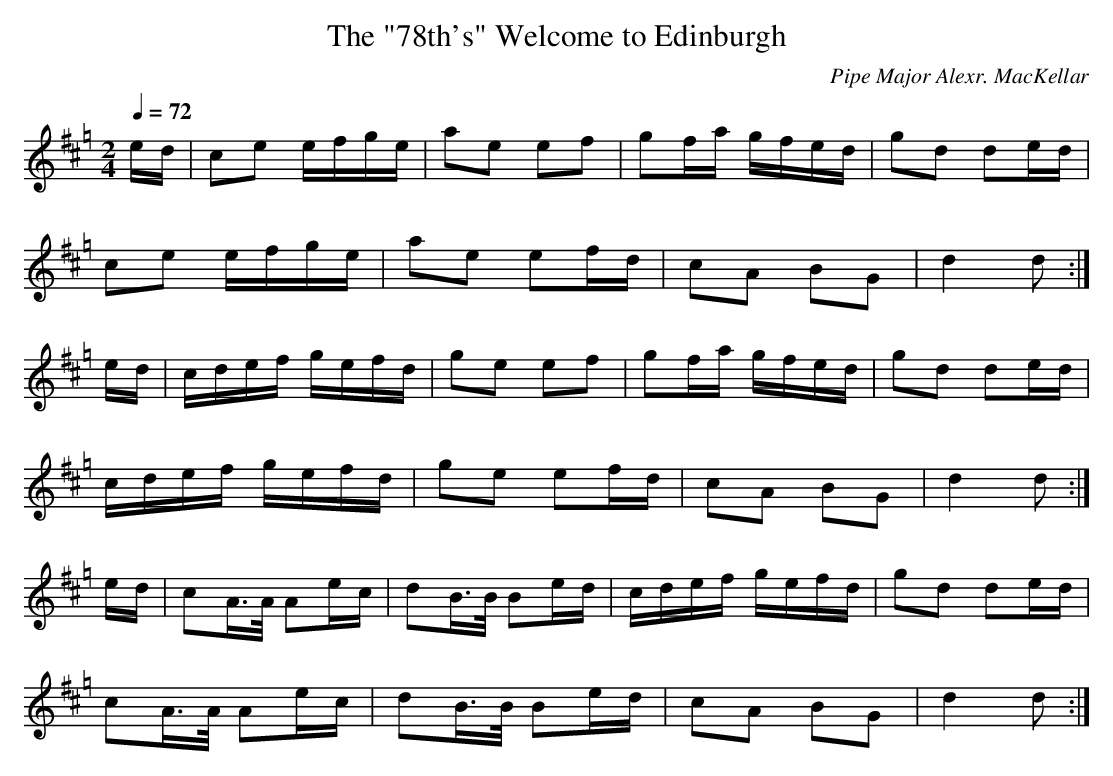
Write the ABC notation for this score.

X:1
T:The "78th's" Welcome to Edinburgh
C:Pipe Major Alexr. MacKellar
M:2/4
L:1/16
Q:1/4=72
K:Hp
ed|c2e2  efge|a2e2  e2f2|g2fa gfed|g2d2 d2ed|
   c2e2  efge|a2e2  e2fd|c2A2 B2G2|d4   d2 :|
ed|cdef  gefd|g2e2  e2f2|g2fa gfed|g2d2 d2ed|
   cdef  gefd|g2e2  e2fd|c2A2 B2G2|d4   d2 :|
ed|c2A>A A2ec|d2B>B B2ed|cdef gefd|g2d2 d2ed|
   c2A>A A2ec|d2B>B B2ed|c2A2 B2G2|d4   d2 :|
